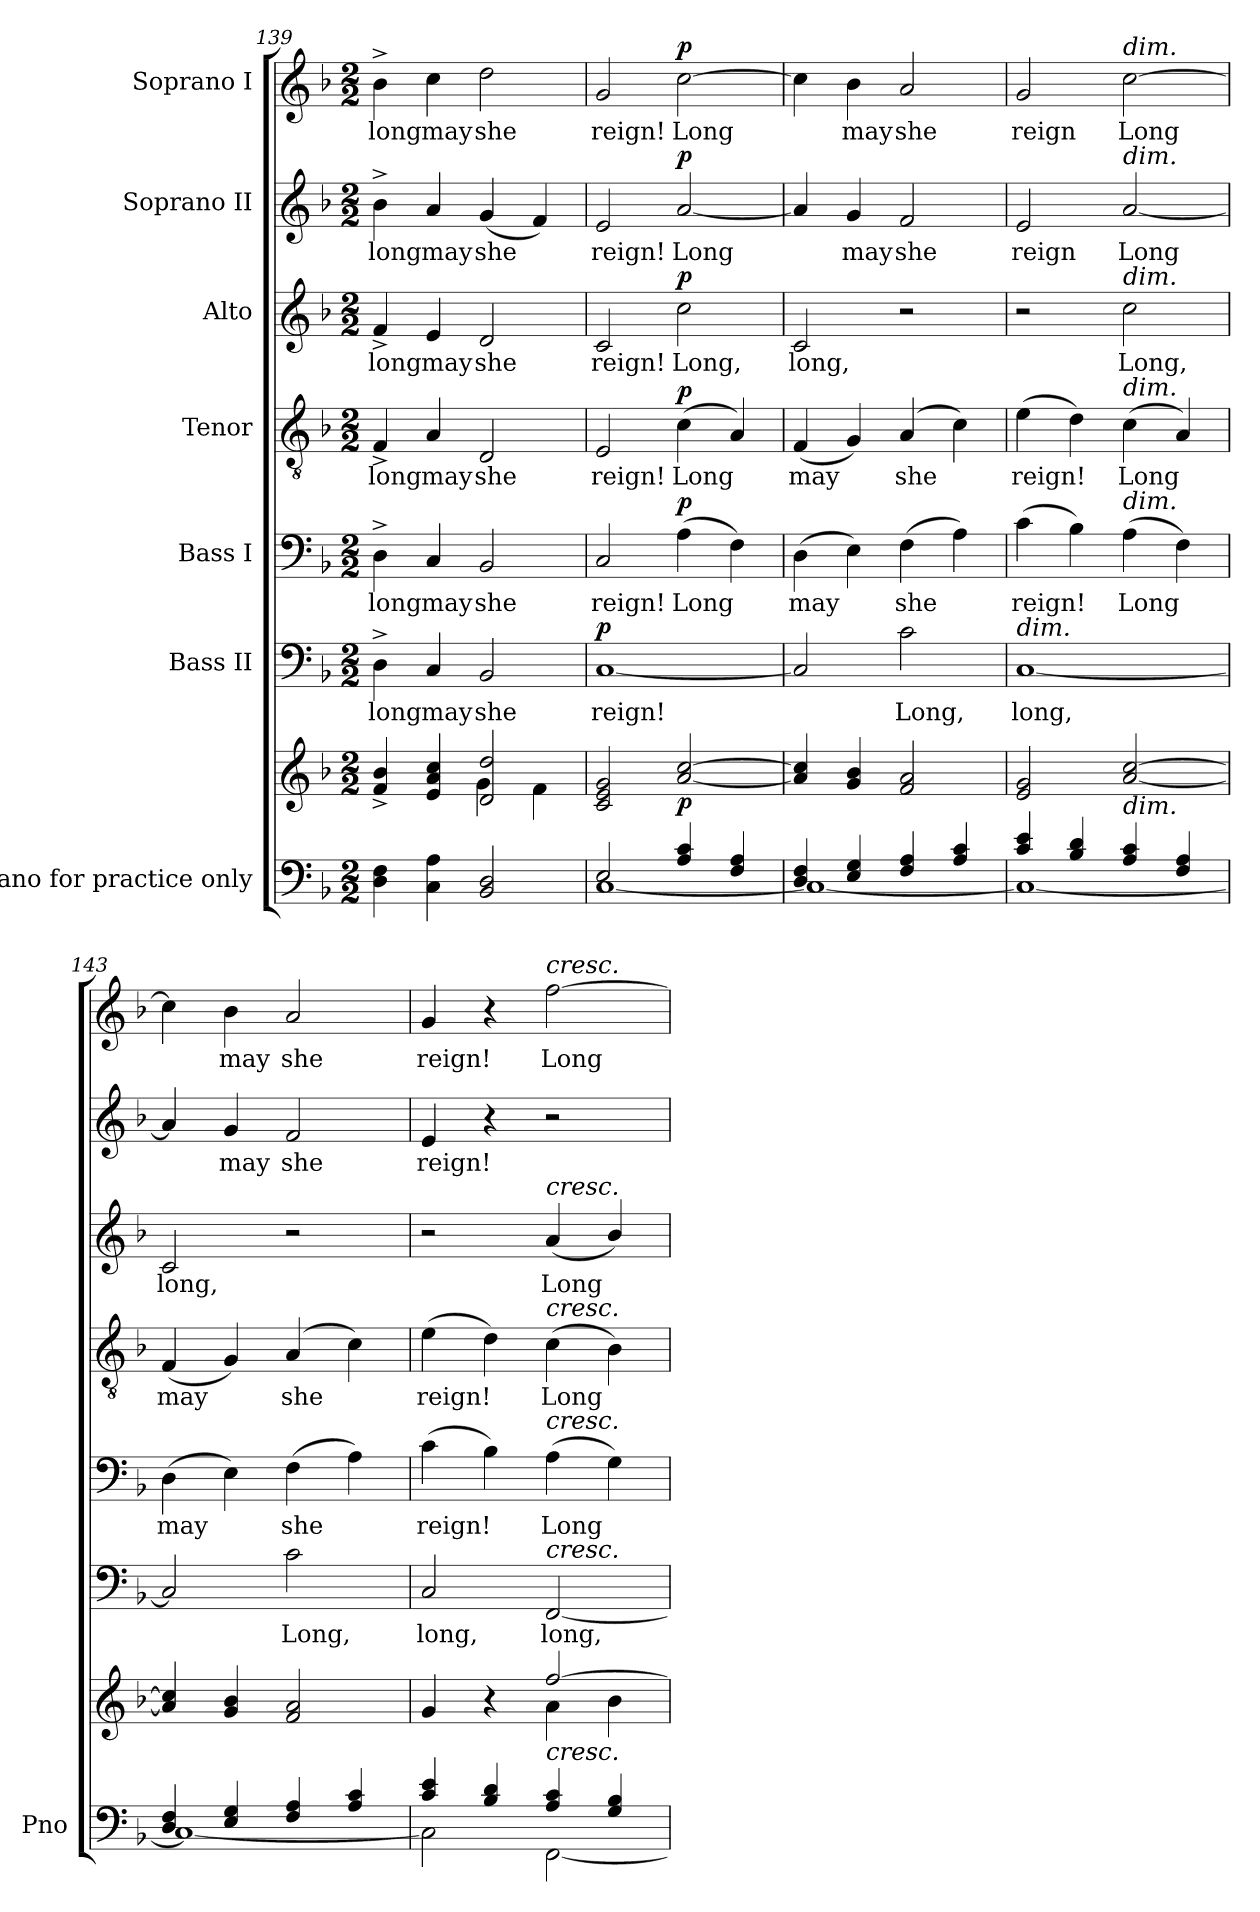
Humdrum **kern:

**kern	**kern	**dynam	**kern	**text	**dynam	**kern	**text	**dynam	**kern	**text	**dynam	**kern	**text	**dynam	**kern	**text	**dynam	**kern	**text	**dynam
*part7	*part7	*part7	*part6	*part6	*part6	*part5	*part5	*part5	*part4	*part4	*part4	*part3	*part3	*part3	*part2	*part2	*part2	*part1	*part1	*part1
*staff8	*staff7	*staff7/8	*staff6	*staff6	*staff6	*staff5	*staff5	*staff5	*staff4	*staff4	*staff4	*staff3	*staff3	*staff3	*staff2	*staff2	*staff2	*staff1	*staff1	*staff1
*I"Piano for practice only	*	*	*I"Bass II	*	*	*I"Bass I	*	*	*I"Tenor	*	*	*I"Alto	*	*	*I"Soprano II	*	*	*I"Soprano I	*	*
*I'Pno	*	*	*	*	*	*	*	*	*	*	*	*	*	*	*	*	*	*	*	*
*clefF4	*clefG2	*	*clefF4	*	*	*clefF4	*	*	*clefGv2	*	*	*clefG2	*	*	*clefG2	*	*	*clefG2	*	*
*k[b-]	*k[b-]	*	*k[b-]	*	*	*k[b-]	*	*	*k[b-]	*	*	*k[b-]	*	*	*k[b-]	*	*	*k[b-]	*	*
*M2/2	*M2/2	*	*M2/2	*	*	*M2/2	*	*	*M2/2	*	*	*M2/2	*	*	*M2/2	*	*	*M2/2	*	*
=139	=139	=139	=139	=139	=139	=139	=139	=139	=139	=139	=139	=139	=139	=139	=139	=139	=139	=139	=139	=139
*	*^	*	*	*	*	*	*	*	*	*	*	*	*	*	*	*	*	*	*	*
4D\ 4F\	4f/^ 4b-/^	2ryy	.	4D^>\	long	.	4D^>\	long	.	4F^>/	long	.	4f^>/	long	.	4b-^\	long	.	4b-^\	long	.
4C\ 4A\	4e/ 4a/ 4cc/	.	.	4C/	may	.	4C/	may	.	4A/	may	.	4e/	may	.	4a/	may	.	4cc\	may	.
2BB-/ 2D/	2d/ 2dd/	4g\	.	2BB-/	she	.	2BB-/	she	.	2D/	she	.	2d/	she	.	(4g/	she	.	2dd\	she	.
.	.	4f\	.	.	.	.	.	.	.	.	.	.	.	.	.	4f/)	.	.	.	.	.
=140	=140	=140	=140	=140	=140	=140	=140	=140	=140	=140	=140	=140	=140	=140	=140	=140	=140	=140	=140	=140	=140
*^	*	*	*	*	*	*	*	*	*	*	*	*	*	*	*	*	*	*	*	*	*
!	!	!	!	!	!	!	!LO:DY:a	!	!	!	!	!	!	!	!	!	!	!	!	!	!	!
*	*	*v	*v	*	*	*	*	*	*	*	*	*	*	*	*	*	*	*	*	*	*	*
2E/	[1C	2c/ 2e/ 2g/	.	[1C	reign!	p	2C/	reign!	.	2E/	reign!	.	2c/	reign!	.	2e/	reign!	.	2g/	reign!	.
!	!	!	!LO:DY:b	!	!	!	!	!	!LO:DY:a	!	!	!LO:DY:a	!	!	!LO:DY:a	!	!	!LO:DY:a	!	!	!LO:DY:a
4A/ 4c/	.	[2a/ [2cc/	p	.	.	.	(4A\	Long	p	(4c\	Long	p	2cc\	Long,	p	[2a/	Long	p	[2cc\	Long	p
4F/ 4A/	.	.	.	.	.	.	4F\)	.	.	4A/)	.	.	.	.	.	.	.	.	.	.	.
=141	=141	=141	=141	=141	=141	=141	=141	=141	=141	=141	=141	=141	=141	=141	=141	=141	=141	=141	=141	=141	=141
4D/ 4F/	1C_	4a/] 4cc/]	.	2C/]	.	.	(>4D\	may	.	(<4F/	may	.	2c/	long,	.	4a/]	.	.	4cc\]	.	.
4E/ 4G/	.	4g/ 4b-/	.	.	.	.	4E\)	.	.	4G/)	.	.	.	.	.	4g/	may	.	4b-\	may	.
4F/ 4A/	.	2f/ 2a/	.	2c\	Long,	.	(4F\	she	.	(4A/	she	.	2r	.	.	2f/	she	.	2a/	she	.
4A/ 4c/	.	.	.	.	.	.	4A\)	.	.	4c\)	.	.	.	.	.	.	.	.	.	.	.
=142	=142	=142	=142	=142	=142	=142	=142	=142	=142	=142	=142	=142	=142	=142	=142	=142	=142	=142	=142	=142	=142
!	!	!	!	!LO:TX:a:i:t=dim.	!	!	!	!	!	!	!	!	!	!	!	!	!	!	!	!	!
4c/ 4e/	1C_	2e/ 2g/	.	[1C	long,	.	(>4c\	reign!	.	(>4e\	reign!	.	2r	.	.	2e/	reign	.	2g/	reign	.
4B-/ 4d/	.	.	.	.	.	.	4B-\)	.	.	4d\)	.	.	.	.	.	.	.	.	.	.	.
!	!	!	!	!	!	!	!	!	!	!	!	!	!	!	!	!	!	!	!LO:TX:a:i:t=dim.	!	!
!	!	!	!	!	!	!	!	!	!	!	!	!	!	!	!	!LO:TX:a:i:t=dim.	!	!	!	!	!
!	!	!	!	!	!	!	!	!	!	!	!	!	!LO:TX:a:i:t=dim.	!	!	!	!	!	!	!	!
!	!	!	!	!	!	!	!	!	!	!LO:TX:a:i:t=dim.	!	!	!	!	!	!	!	!	!	!	!
!	!	!	!	!	!	!	!LO:TX:a:i:t=dim.	!	!	!	!	!	!	!	!	!	!	!	!	!	!
!	!	!LO:TX:b:i:t=dim.	!	!	!	!	!	!	!	!	!	!	!	!	!	!	!	!	!	!	!
4A/ 4c/	.	[2a/ [2cc/	.	.	.	.	(4A\	Long	.	(4c\	Long	.	2cc\	Long,	.	[2a/	Long	.	[2cc\	Long	.
4F/ 4A/	.	.	.	.	.	.	4F\)	.	.	4A/)	.	.	.	.	.	.	.	.	.	.	.
=143	=143	=143	=143	=143	=143	=143	=143	=143	=143	=143	=143	=143	=143	=143	=143	=143	=143	=143	=143	=143	=143
4D/ 4F/	1C_	4a/] 4cc/]	.	2C/]	.	.	(>4D\	may	.	(<4F/	may	.	2c/	long,	.	4a/]	.	.	4cc\]	.	.
4E/ 4G/	.	4g/ 4b-/	.	.	.	.	4E\)	.	.	4G/)	.	.	.	.	.	4g/	may	.	4b-\	may	.
4F/ 4A/	.	2f/ 2a/	.	2c\	Long,	.	(4F\	she	.	(4A/	she	.	2r	.	.	2f/	she	.	2a/	she	.
4A/ 4c/	.	.	.	.	.	.	4A\)	.	.	4c\)	.	.	.	.	.	.	.	.	.	.	.
=144	=144	=144	=144	=144	=144	=144	=144	=144	=144	=144	=144	=144	=144	=144	=144	=144	=144	=144	=144	=144	=144
*	*	*^	*	*	*	*	*	*	*	*	*	*	*	*	*	*	*	*	*	*	*
4c/ 4e/	2C\]	4g/	2ryy	.	2C/	long,	.	(>4c\	reign!	.	(>4e\	reign!	.	2r	.	.	4e/	reign!	.	4g/	reign!	.
4B-/ 4d/	.	4r	.	.	.	.	.	4B-\)	.	.	4d\)	.	.	.	.	.	4r	.	.	4r	.	.
!	!	!	!	!	!	!	!	!	!	!	!	!	!	!	!	!	!	!	!	!LO:TX:a:i:t=cresc.	!	!
!	!	!	!	!	!	!	!	!	!	!	!	!	!	!LO:TX:a:i:t=cresc.	!	!	!	!	!	!	!	!
!	!	!	!	!	!	!	!	!	!	!	!LO:TX:a:i:t=cresc.	!	!	!	!	!	!	!	!	!	!	!
!	!	!	!	!	!	!	!	!LO:TX:a:i:t=cresc.	!	!	!	!	!	!	!	!	!	!	!	!	!	!
!	!	!	!	!	!LO:TX:a:i:t=cresc.	!	!	!	!	!	!	!	!	!	!	!	!	!	!	!	!	!
!	!	!LO:TX:b:i:t=cresc.	!	!	!	!	!	!	!	!	!	!	!	!	!	!	!	!	!	!	!	!
4A/ 4c/	[2FF\	[2ff/	4a\	.	[2FF/	long,	.	(4A\	Long	.	(4c\	Long	.	(4a/	Long	.	2r	.	.	[2ff\	Long	.
4G/ 4B-/	.	.	4b-\	.	.	.	.	4G\)	.	.	4B-\)	.	.	4b-/)	.	.	.	.	.	.	.	.
*v	*v	*	*	*	*	*	*	*	*	*	*	*	*	*	*	*	*	*	*	*	*	*
*	*v	*v	*	*	*	*	*	*	*	*	*	*	*	*	*	*	*	*	*	*	*
=	=	=	=	=	=	=	=	=	=	=	=	=	=	=	=	=	=	=	=	=
*-	*-	*-	*-	*-	*-	*-	*-	*-	*-	*-	*-	*-	*-	*-	*-	*-	*-	*-	*-	*-
